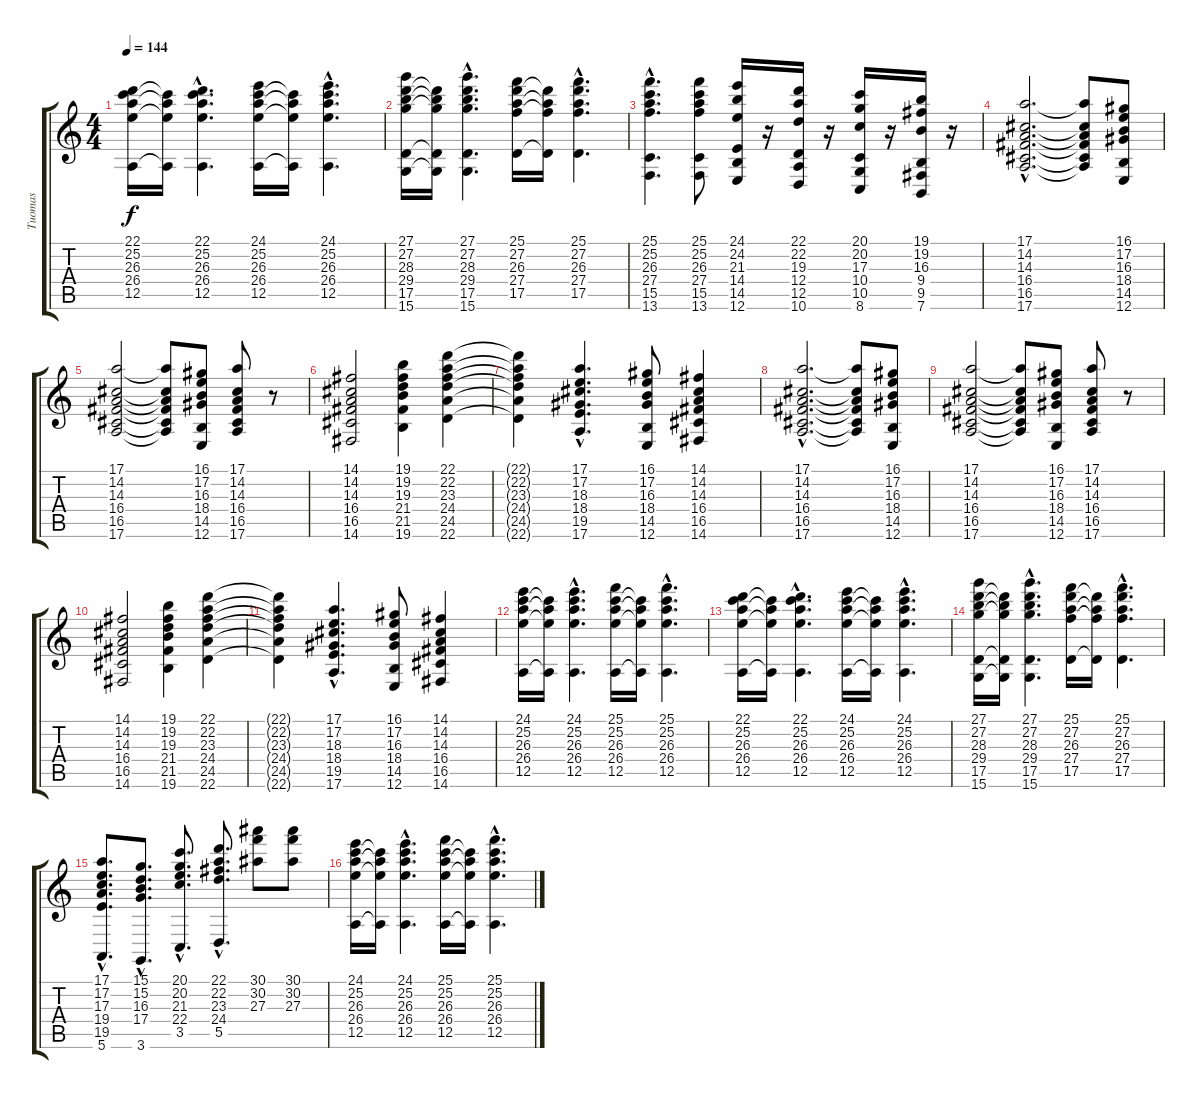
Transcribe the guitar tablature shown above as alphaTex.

\track ("Tuomas" "Tuomas") {instrument stringensemble1}
\staff {score tabs}
\tuning (E4 B3 G3 D3 A2 E2) {hide}
\ts (4 4)
\tempo 144
\clef g2
\ks c
(22.1 25.2 26.3 26.4 12.5).16{dy f} (25.2{t} 26.3{t} 26.4{t} 12.5{t}).16 (22.1{hac} 25.2{hac} 26.3{hac} 26.4{hac} 12.5{hac}).4{d} (24.1 25.2 26.3 26.4 12.5).16 (25.2{t} 26.3{t} 26.4{t} 12.5{t}).16 (24.1{hac} 25.2{hac} 26.3{hac} 26.4{hac} 12.5{hac}).4{d} |
(27.1 27.2 28.3 29.4 17.5 15.6).16 (27.2{t} 28.3{t} 29.4{t} 17.5{t} 15.6{t}).16 (27.1{hac} 27.2{hac} 28.3{hac} 29.4{hac} 17.5{hac} 15.6{hac}).4{d} (25.1 27.2 26.3 27.4 17.5).16 (27.2{t} 26.3{t} 27.4{t} 17.5{t}).16 (25.1{hac} 27.2{hac} 26.3{hac} 27.4{hac} 17.5{hac}).4{d} |
(25.1{hac} 25.2{hac} 26.3{hac} 27.4{hac} 15.5{hac} 13.6{hac}).4{d} (25.1 25.2 26.3 27.4 15.5 13.6).8 (24.1 24.2 21.3 14.4 14.5 12.6).16 r.16 (22.1 22.2 19.3 12.4 12.5 10.6).16 r.16 (20.1 20.2 17.3 10.4 10.5 8.6).16 r.16 (19.1 19.2 16.3 9.4 9.5 7.6).16 r.16 |
(17.1{hac} 14.2{hac} 14.3{hac} 16.4{hac} 16.5{hac} 17.6{hac}).2{d} (17.1{t} 14.2{t} 14.3{t} 16.4{t} 16.5{t} 17.6{t}).8 (16.1 17.2 16.3 18.4 14.5 12.6).8 |
(17.1 14.2 14.3 16.4 16.5 17.6).2 (17.1{t} 14.2{t} 14.3{t} 16.4{t} 16.5{t} 17.6{t}).8 (16.1 17.2 16.3 18.4 14.5 12.6).8 (17.1 14.2 14.3 16.4 16.5 17.6).8 r.8 |
(14.1 14.2 14.3 16.4 16.5 14.6).2 (19.1 19.2 19.3 21.4 21.5 19.6).4 (22.1 22.2 23.3 24.4 24.5 22.6).4 |
(22.1{t} 22.2{t} 23.3{t} 24.4{t} 24.5{t} 22.6{t}).4 (17.1{hac} 17.2{hac} 18.3{hac} 18.4{hac} 19.5{hac} 17.6{hac}).4{d} (16.1 17.2 16.3 18.4 14.5 12.6).8 (14.1 14.2 14.3 16.4 16.5 14.6).4 |
(17.1{hac} 14.2{hac} 14.3{hac} 16.4{hac} 16.5{hac} 17.6{hac}).2{d} (17.1{t} 14.2{t} 14.3{t} 16.4{t} 16.5{t} 17.6{t}).8 (16.1 17.2 16.3 18.4 14.5 12.6).8 |
(17.1 14.2 14.3 16.4 16.5 17.6).2 (17.1{t} 14.2{t} 14.3{t} 16.4{t} 16.5{t} 17.6{t}).8 (16.1 17.2 16.3 18.4 14.5 12.6).8 (17.1 14.2 14.3 16.4 16.5 17.6).8 r.8 |
(14.1 14.2 14.3 16.4 16.5 14.6).2 (19.1 19.2 19.3 21.4 21.5 19.6).4 (22.1 22.2 23.3 24.4 24.5 22.6).4 |
(22.1{t} 22.2{t} 23.3{t} 24.4{t} 24.5{t} 22.6{t}).4 (17.1{hac} 17.2{hac} 18.3{hac} 18.4{hac} 19.5{hac} 17.6{hac}).4{d} (16.1 17.2 16.3 18.4 14.5 12.6).8 (14.1 14.2 14.3 16.4 16.5 14.6).4 |
(24.1 25.2 26.3 26.4 12.5).16 (25.2{t} 26.3{t} 26.4{t} 12.5{t}).16 (24.1{hac} 25.2{hac} 26.3{hac} 26.4{hac} 12.5{hac}).4{d} (25.1 25.2 26.3 26.4 12.5).16 (25.2{t} 26.3{t} 26.4{t} 12.5{t}).16 (25.1{hac} 25.2{hac} 26.3{hac} 26.4{hac} 12.5{hac}).4{d} |
(22.1 25.2 26.3 26.4 12.5).16 (25.2{t} 26.3{t} 26.4{t} 12.5{t}).16 (22.1{hac} 25.2{hac} 26.3{hac} 26.4{hac} 12.5{hac}).4{d} (24.1 25.2 26.3 26.4 12.5).16 (25.2{t} 26.3{t} 26.4{t} 12.5{t}).16 (24.1{hac} 25.2{hac} 26.3{hac} 26.4{hac} 12.5{hac}).4{d} |
(27.1 27.2 28.3 29.4 17.5 15.6).16 (27.2{t} 28.3{t} 29.4{t} 17.5{t} 15.6{t}).16 (27.1{hac} 27.2{hac} 28.3{hac} 29.4{hac} 17.5{hac} 15.6{hac}).4{d} (25.1 27.2 26.3 27.4 17.5).16 (27.2{t} 26.3{t} 27.4{t} 17.5{t}).16 (25.1{hac} 27.2{hac} 26.3{hac} 27.4{hac} 17.5{hac}).4{d} |
(17.1{hac} 17.2{hac} 17.3{hac} 19.4{hac} 19.5{hac} 5.6{hac}).8{d} (15.1{hac} 15.2{hac} 16.3{hac} 17.4{hac} 3.6{hac}).8{d} (20.1{hac} 20.2{hac} 21.3{hac} 22.4{hac} 3.5{hac}).8{d} (22.1{hac} 22.2{hac} 23.3{hac} 24.4{hac} 5.5{hac}).8{d} (30.1 30.2 27.3).8 (30.1 30.2 27.3).8 |
(24.1 25.2 26.3 26.4 12.5).16 (25.2{t} 26.3{t} 26.4{t} 12.5{t}).16 (24.1{hac} 25.2{hac} 26.3{hac} 26.4{hac} 12.5{hac}).4{d} (25.1 25.2 26.3 26.4 12.5).16 (25.2{t} 26.3{t} 26.4{t} 12.5{t}).16 (25.1{hac} 25.2{hac} 26.3{hac} 26.4{hac} 12.5{hac}).4{d}
